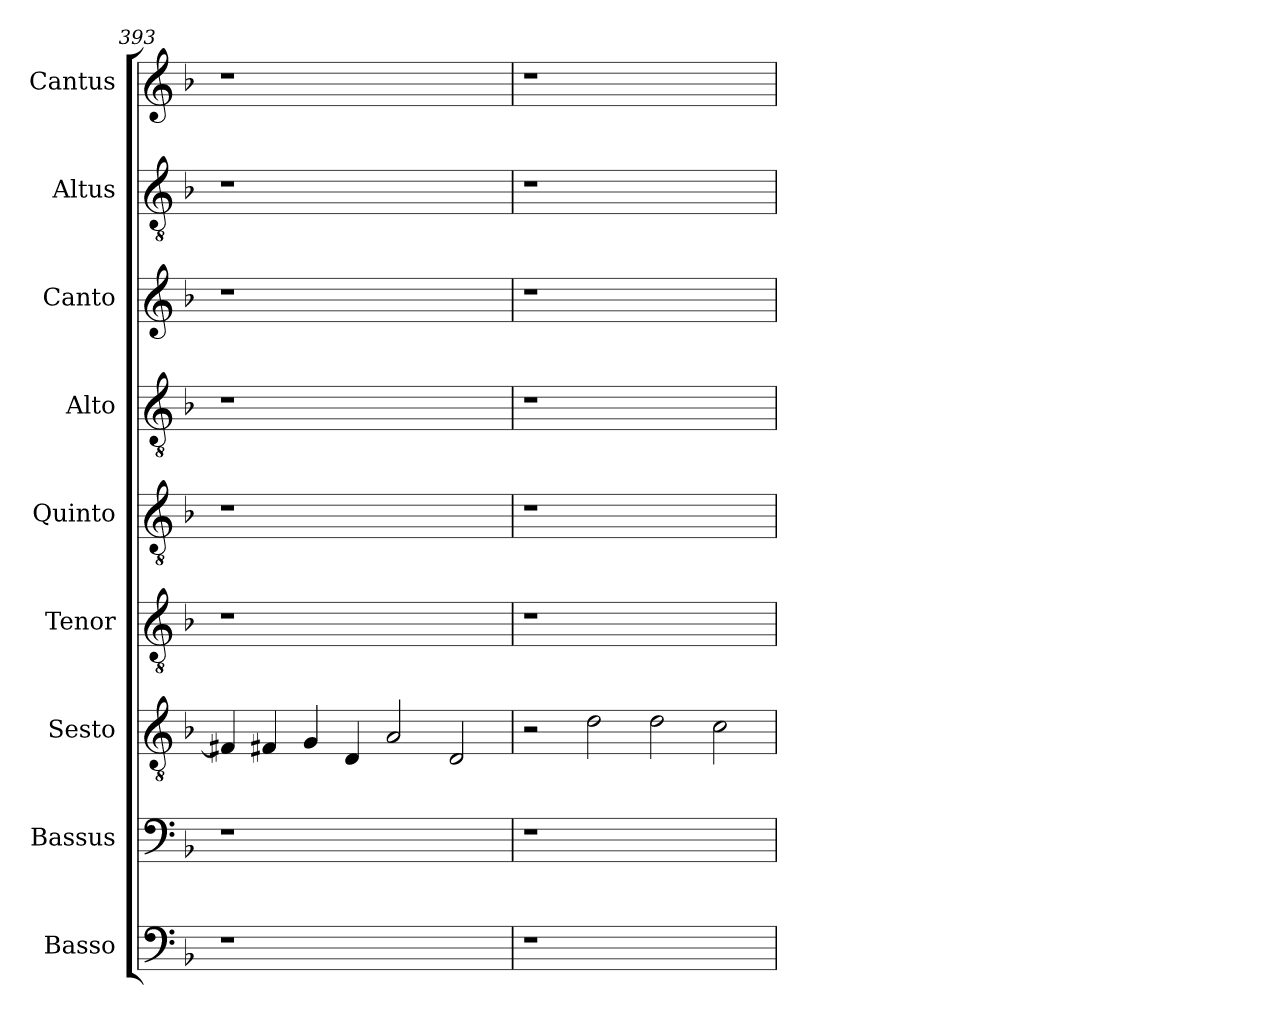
**kern	**kern	**kern	**kern	**kern	**kern	**kern	**kern	**kern
*part9	*part8	*part7	*part6	*part5	*part4	*part3	*part2	*part1
*staff9	*staff8	*staff7	*staff6	*staff5	*staff4	*staff3	*staff2	*staff1
*I"Basso	*I"Bassus	*I"Sesto	*I"Tenor	*I"Quinto	*I"Alto	*I"Canto	*I"Altus	*I"Cantus
*	*	*I'Sesto	*I'Tenor	*I'Quinto	*I'Alto	*I'Canto	*I'Altus	*I'Cantus
!!LO:LB:g=z
*clefF4	*clefF4	*clefGv2	*clefGv2	*clefGv2	*clefGv2	*clefG2	*clefGv2	*clefG2
*k[b-]	*k[b-]	*k[b-]	*k[b-]	*k[b-]	*k[b-]	*k[b-]	*k[b-]	*k[b-]
*F:	*F:	*F:	*F:	*F:	*F:	*F:	*F:	*F:
=393	=393	=393	=393	=393	=393	=393	=393	=393
1r	1r	4F#X/]	1r	1r	1r	1r	1r	1r
.	.	4F#X/	.	.	.	.	.	.
.	.	4G/	.	.	.	.	.	.
.	.	4D/	.	.	.	.	.	.
1ryy	1ryy	2A/	1ryy	1ryy	1ryy	1ryy	1ryy	1ryy
.	.	2D/	.	.	.	.	.	.
=394	=394	=394	=394	=394	=394	=394	=394	=394
1r	1r	2r	1r	1r	1r	1r	1r	1r
.	.	2d\	.	.	.	.	.	.
1ryy	1ryy	2d\	1ryy	1ryy	1ryy	1ryy	1ryy	1ryy
.	.	2c\	.	.	.	.	.	.
=	=	=	=	=	=	=	=	=
*-	*-	*-	*-	*-	*-	*-	*-	*-
